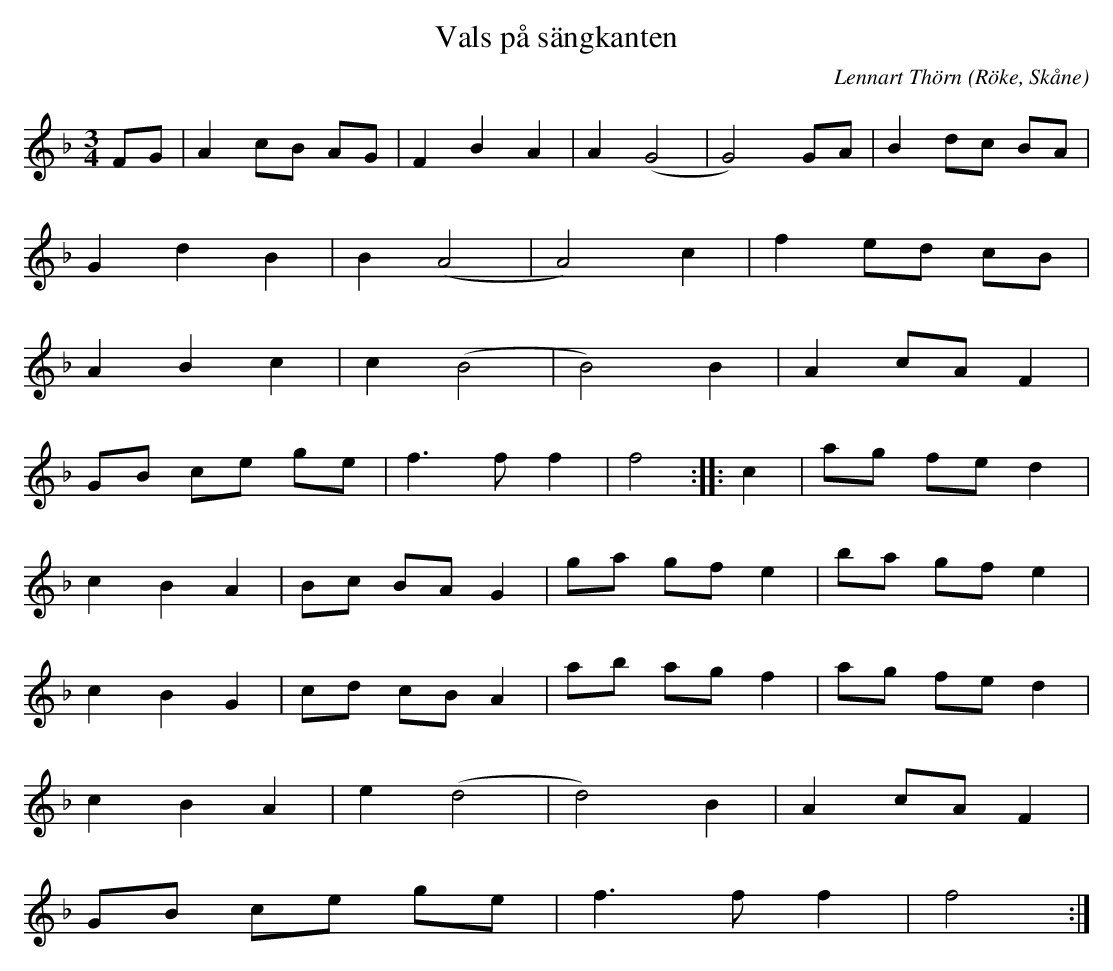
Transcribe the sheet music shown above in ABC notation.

X:1
C:Lennart Thörn
T:Vals på sängkanten
O:Röke, Skåne
M:3/4
L:1/8
K:F
FG | A2 cB AG | F2 B2 A2 | A2 (G4 | G4) GA | B2 dc BA |
G2 d2 B2 | B2 (A4 | A4) c2 | f2 ed cB |
A2 B2 c2 | c2 (B4 | B4) B2 | A2 cA F2 |
GB ce ge | f2>f2 f2 | f4 :||: c2 | ag fe d2 |
c2 B2 A2 | Bc BA G2 | ga gf e2 | ba gf e2 |
c2 B2 G2 | cd cB A2 | ab ag f2 | ag fe d2 |
c2 B2 A2 | e2 (d4 | d4) B2 | A2 cA F2 |
GB ce ge | f2>f2 f2 | f4 :|
